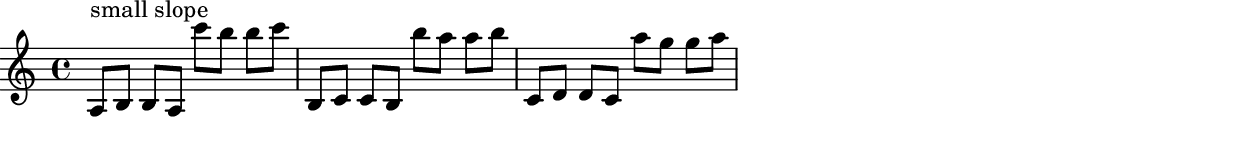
%% Generated by lilypond-book
%% Options: [exampleindent=10.16\mm,indent=0\mm,line-width=160\mm]
\include "lilypond-book-preamble.ly"


% ****************************************************************
% Start cut-&-pastable-section
% ****************************************************************

#(ly:set-option 'eps-box-padding 3.000000)



\paper {
  indent = 0\mm
  line-width = 160\mm
  % offset the left padding, also add 1mm as lilypond creates cropped
  % images with a little space on the right
  line-width = #(- line-width (* mm  3.000000) (* mm 1))
}

\layout {
  
}




% ****************************************************************
% ly snippet:
% ****************************************************************
\sourcefilename "/lilypond-2.24.3/input/regression/beam-center-slope.ly"
\sourcefileline 0

\version "2.17.6"
\header{

  texidoc="Simple beams on middle staffline are allowed to be
    slightly sloped, even if the notes have ledgers.  Beams reaching
    beyond middle line can have bigger slope."

}

\layout{
  ragged-right = ##t
  indent = 0
}

\relative c'{
  %%\override Staff.Stem.beamed-lengths = #'(3.50)
  %%  c8[ d]
  %%  d[ c]
  %% r2
  %% \override Staff.Stem.beamed-lengths = #'(3.26)

  a8[^"small slope" b]
  b[ a]

  c''[ b]
  b[ c]

				% baerenreiter test
  b,,[ c]
  c[ b]

  b''[ a]
  a[ b]

  c,,[ d]
  d[ c]
  
  a''[ g]
  g[ a]

  c,,[^"bigger slope" e]
  e[ c]
  
  a''[ f]
  f[ a]
}




% ****************************************************************
% end ly snippet
% ****************************************************************
